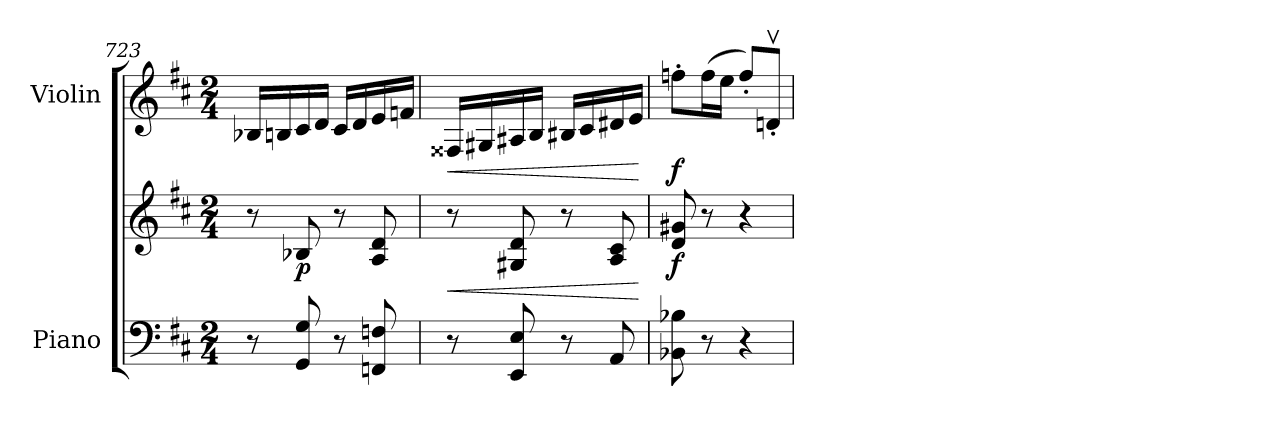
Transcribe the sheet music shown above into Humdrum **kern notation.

**kern	**kern	**dynam	**kern	**dynam
*part2	*part2	*part2	*part1	*part1
*staff3	*staff2	*staff2/3	*staff1	*staff1
*I"Piano	*	*	*I"Violin	*
*I'Pno.	*	*	*I'Vln.	*
!!LO:LB:g=z
*clefF4	*clefG2	*	*clefG2	*
*k[f#c#]	*k[f#c#]	*	*k[f#c#]	*
*M2/4	*M2/4	*	*M2/4	*
=723	=723	=723	=723	=723
!	!	!	!	!LO:DY:b
!	!	!	!	!LO:DY:n=1:b
8r	8r	.	16B-X/LL	p mp
.	.	.	16Bn/	.
!	!	!LO:DY:b	!	!
8GG/ 8G/	8B-X/	p	16c#/	.
.	.	.	16d/JJ	.
8r	8r	.	16c#/LL	.
.	.	.	16d/	.
8FFn/ 8Fn/	8A/ 8d/	.	16e/	.
.	.	.	16fn/JJ	.
=724	=724	=724	=724	=724
!	!	!LO:HP:b	!	!LO:HP:b
8r	8r	<	16F##X/LL	<
.	.	.	16G#X/	.
8EE/ 8E/	8G#X/ 8d/	.	16A#X/	.
.	.	.	16B/JJ	.
8r	8r	.	16B#X/LL	.
.	.	.	16c#/	.
8AA/	8A/ 8c#/	.	16d#X/	.
.	.	.	16e/JJ	.
.	.	[	.	[
=725	=725	=725	=725	=725
!	!	!LO:DY:b	!	!LO:DY:b
8BB-X\ 8B-X\	8d/ 8g#X/	f	8ffn'\L	f
8r	8r	.	(16ff\L	.
.	.	.	16ee\JJ	.
4r	4r	.	8ff'/L)	.
.	.	.	8dnv'/J	.
=	=	=	=	=
*-	*-	*-	*-	*-
